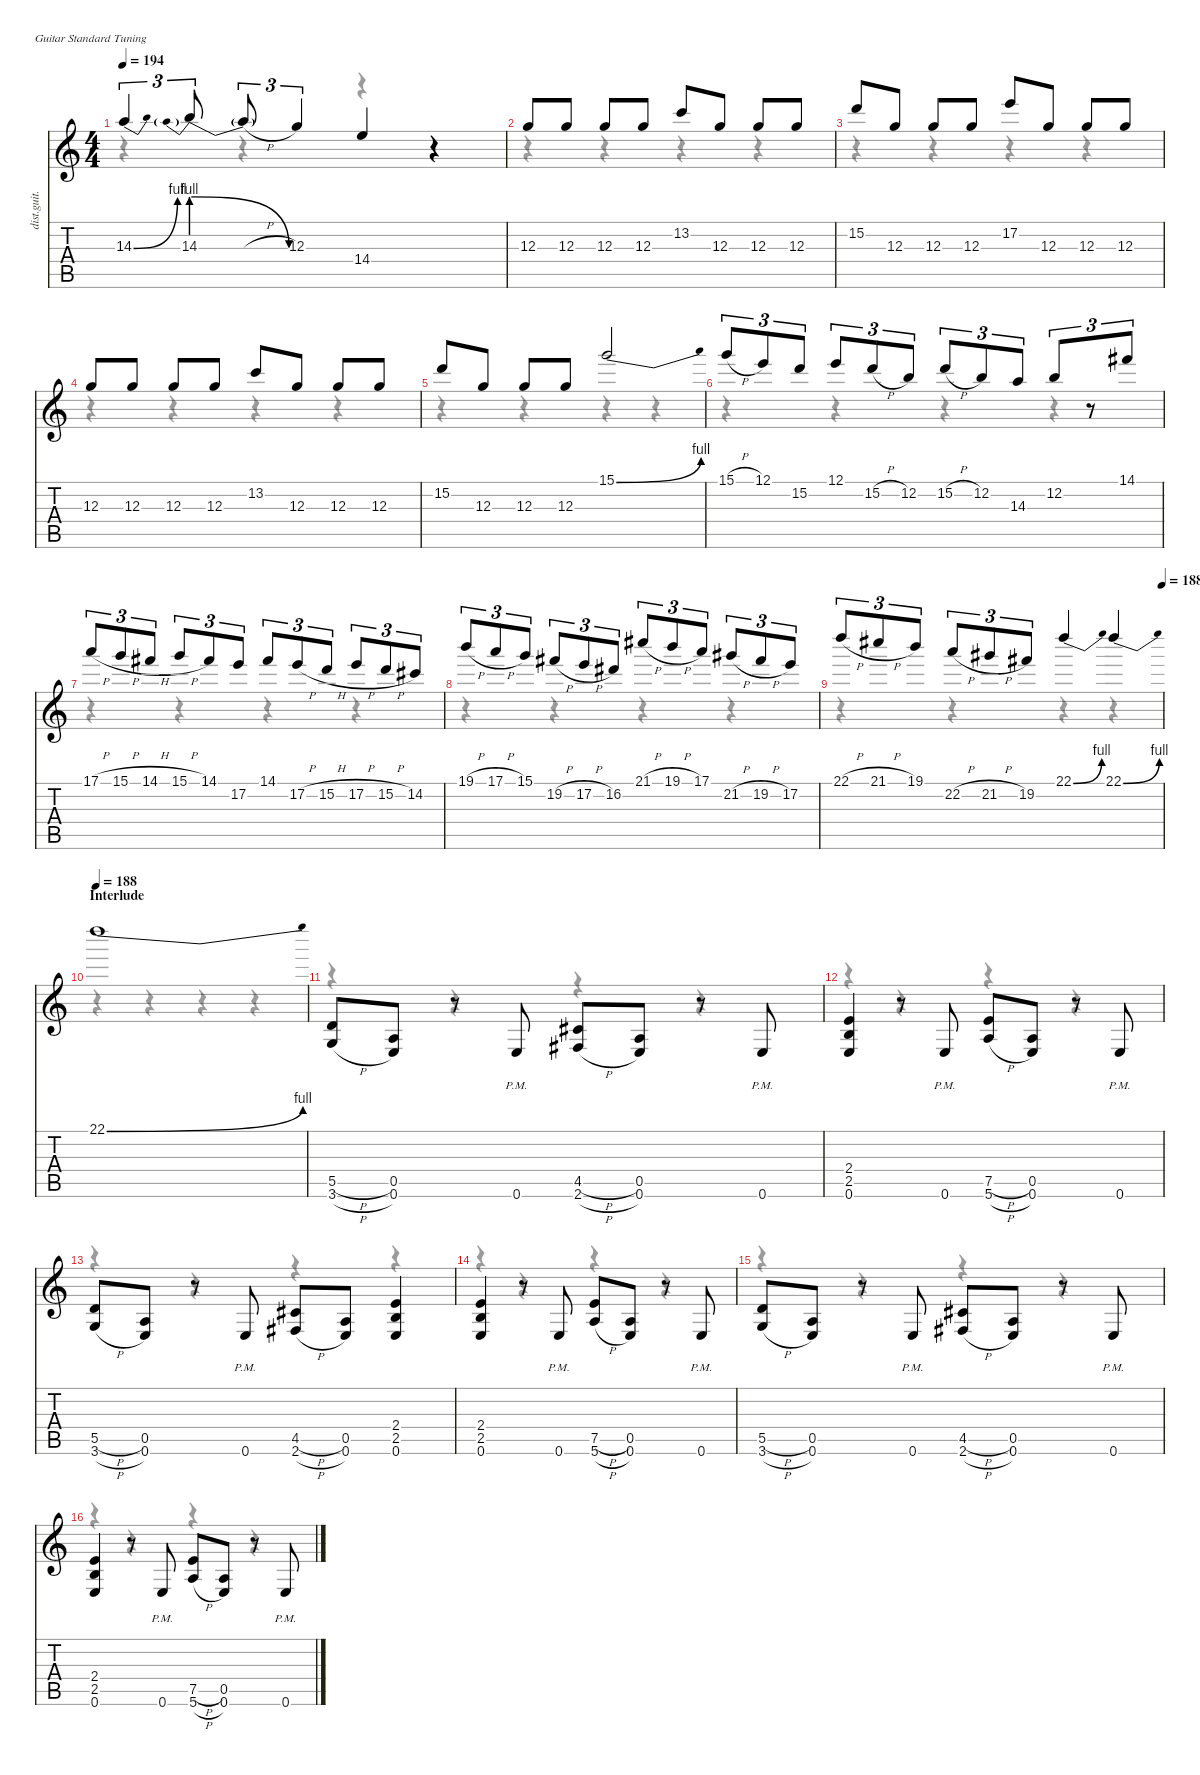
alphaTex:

\defaultSystemsLayout 4
\hideDynamics
\bracketExtendMode nobrackets
\otherSystemsTrackNameOrientation horizontal
\track ("Kirk Hammett (Lead Guitar)" "dist.guit.") {instrument distortionguitar}
\staff {score tabs}
\tuning (E4 B3 G3 D3 A2 E2)
\voice
\ts (4 4)
\tempo 194
\clef g2
\ks c
14.3{be (bend 0 0 30 4)}.4{tu (3 2) dy f beam Up} 14.3{be (prebendrelease 0 4 60 0)}.8{tu (3 2) beam Up} 14.3{h t}.8{tu (3 2) beam Up} 12.3.4{tu (3 2) beam Up} 14.4.4{beam Up} r.4{beam Up} |
12.3.8{beam Up} 12.3.8{beam Up} 12.3.8{beam Up} 12.3.8{beam Up} 13.2.8{beam Up} 12.3.8{beam Up} 12.3.8{beam Up} 12.3.8{beam Up} |
15.2.8{beam Up} 12.3.8{beam Up} 12.3.8{beam Up} 12.3.8{beam Up} 17.2.8{beam Up} 12.3.8{beam Up} 12.3.8{beam Up} 12.3.8{beam Up} |
12.3.8{beam Up} 12.3.8{beam Up} 12.3.8{beam Up} 12.3.8{beam Up} 13.2.8{beam Up} 12.3.8{beam Up} 12.3.8{beam Up} 12.3.8{beam Up} |
15.2.8{beam Up} 12.3.8{beam Up} 12.3.8{beam Up} 12.3.8{beam Up} 15.1{be (bend 0 0 30 4)}.2{beam Up} |
15.1{h}.8{tu (3 2) beam Up} 12.1.8{tu (3 2) beam Up} 15.2.8{tu (3 2) beam Up} 12.1.8{tu (3 2) beam Up} 15.2{h}.8{tu (3 2) beam Up} 12.2.8{tu (3 2) beam Up} 15.2{h}.8{tu (3 2) beam Up} 12.2.8{tu (3 2) beam Up} 14.3.8{tu (3 2) beam Up} 12.2.8{tu (3 2) beam Up} r.8{tu (3 2) beam Up} 14.1{acc #}.8{tu (3 2) beam Up} |
17.1{h}.8{tu (3 2) beam Up} 15.1{h}.8{tu (3 2) beam Up} 14.1{h acc #}.8{tu (3 2) beam Up} 15.1{h}.8{tu (3 2) beam Up} 14.1{acc #}.8{tu (3 2) beam Up} 17.2.8{tu (3 2) beam Up} 14.1{acc #}.8{tu (3 2) beam Up} 17.2{h}.8{tu (3 2) beam Up} 15.2{h}.8{tu (3 2) beam Up} 17.2{h}.8{tu (3 2) beam Up} 15.2{h}.8{tu (3 2) beam Up} 14.2{acc #}.8{tu (3 2) beam Up} |
19.1{h}.8{tu (3 2) beam Up} 17.1{h}.8{tu (3 2) beam Up} 15.1.8{tu (3 2) beam Up} 19.2{h acc #}.8{tu (3 2) beam Up} 17.2{h}.8{tu (3 2) beam Up} 16.2{acc #}.8{tu (3 2) beam Up} 21.1{h acc #}.8{tu (3 2) beam Up} 19.1{h}.8{tu (3 2) beam Up} 17.1.8{tu (3 2) beam Up} 21.2{h acc #}.8{tu (3 2) beam Up} 19.2{h acc #}.8{tu (3 2) beam Up} 17.2.8{tu (3 2) beam Up} |
\tempo (188 1)
22.1{h}.8{tu (3 2) beam Up} 21.1{h acc #}.8{tu (3 2) beam Up} 19.1.8{tu (3 2) beam Up} 22.2{h}.8{tu (3 2) beam Up} 21.2{h acc #}.8{tu (3 2) beam Up} 19.2{acc #}.8{tu (3 2) beam Up} 22.1{be (bend 0 0 30 4)}.4{beam Up} 22.1{be (bend 0 0 30 4)}.4{beam Up} |
\section ("" "Interlude")
\tempo 188
22.1{be (bend 0 0 30 4)}.1{beam Up} |
(5.5{h} 3.6{h}).8{beam Up} (0.5 0.6).8{beam Up} r.8{beam Up} 0.6{pm}.8{beam Up} (4.5{h acc #} 2.6{h acc #}).8{beam Up} (0.5 0.6).8{beam Up} r.8{beam Up} 0.6{pm}.8{beam Up} |
(2.4 2.5 0.6).4{beam Up} r.8{beam Up} 0.6{pm}.8{beam Up} (7.5{h} 5.6{h}).8{beam Up} (0.5 0.6).8{beam Up} r.8{beam Up} 0.6{pm}.8{beam Up} |
(5.5{h} 3.6{h}).8{beam Up} (0.5 0.6).8{beam Up} r.8{beam Up} 0.6{pm}.8{beam Up} (4.5{h acc #} 2.6{h acc #}).8{beam Up} (0.5 0.6).8{beam Up} (2.4 2.5 0.6).4{beam Up} |
(2.4 2.5 0.6).4{beam Up} r.8{beam Up} 0.6{pm}.8{beam Up} (7.5{h} 5.6{h}).8{beam Up} (0.5 0.6).8{beam Up} r.8{beam Up} 0.6{pm}.8{beam Up} |
(5.5{h} 3.6{h}).8{beam Up} (0.5 0.6).8{beam Up} r.8{beam Up} 0.6{pm}.8{beam Up} (4.5{h acc #} 2.6{h acc #}).8{beam Up} (0.5 0.6).8{beam Up} r.8{beam Up} 0.6{pm}.8{beam Up} |
(2.4 2.5 0.6).4{beam Up} r.8{beam Up} 0.6{pm}.8{beam Up} (7.5{h} 5.6{h}).8{beam Up} (0.5 0.6).8{beam Up} r.8{beam Up} 0.6{pm}.8{beam Up}
\voice
\clef g2
\ottava regular
\simile none
\ks c
r.4{dy mf beam Down} r.4{beam Down} r.4{beam Down} r.4{beam Down} |
r.4{beam Down} r.4{beam Down} r.4{beam Down} r.4{beam Down} |
r.4{beam Down} r.4{beam Down} r.4{beam Down} r.4{beam Down} |
r.4{beam Down} r.4{beam Down} r.4{beam Down} r.4{beam Down} |
r.4{beam Down} r.4{beam Down} r.4{beam Down} r.4{beam Down} |
r.4{beam Down} r.4{beam Down} r.4{beam Down} r.4{beam Down} |
r.4{beam Down} r.4{beam Down} r.4{beam Down} r.4{beam Down} |
r.4{beam Down} r.4{beam Down} r.4{beam Down} r.4{beam Down} |
r.4{beam Down} r.4{beam Down} r.4{beam Down} r.4{beam Down} |
r.4{beam Down} r.4{beam Down} r.4{beam Down} r.4{beam Down} |
r.4{beam Down} r.4{beam Down} r.4{beam Down} r.4{beam Down} |
r.4{beam Down} r.4{beam Down} r.4{beam Down} r.4{beam Down} |
r.4{beam Down} r.4{beam Down} r.4{beam Down} r.4{beam Down} |
r.4{beam Down} r.4{beam Down} r.4{beam Down} r.4{beam Down} |
r.4{beam Down} r.4{beam Down} r.4{beam Down} r.4{beam Down} |
r.4{beam Down} r.4{beam Down} r.4{beam Down} r.4{beam Down}
